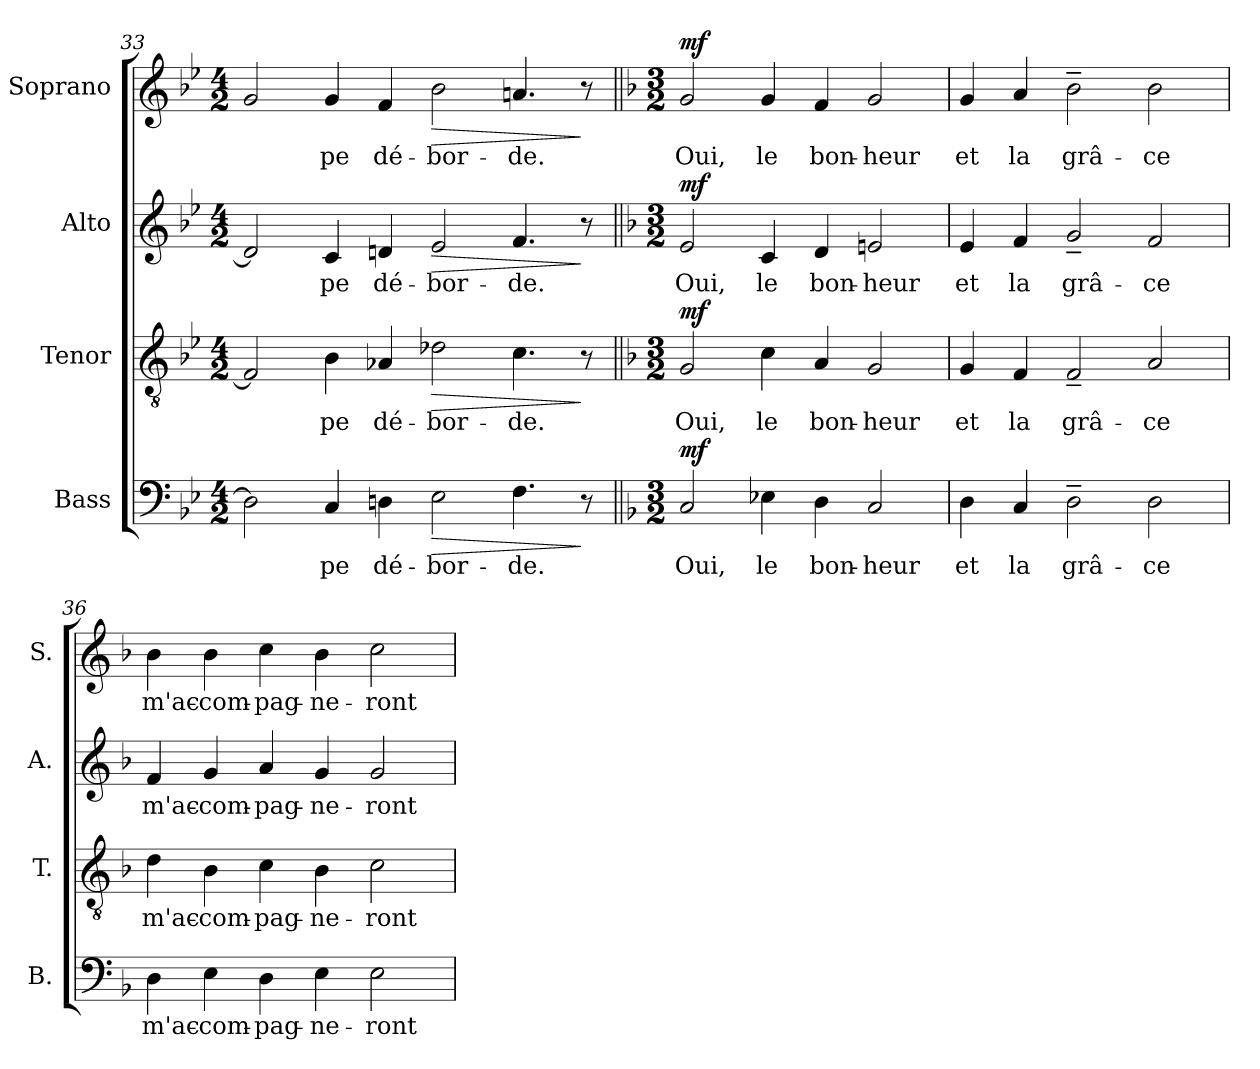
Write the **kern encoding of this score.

**kern	**text	**dynam	**kern	**text	**dynam	**kern	**text	**dynam	**kern	**text	**dynam
*part4	*part4	*part4	*part3	*part3	*part3	*part2	*part2	*part2	*part1	*part1	*part1
*staff4	*staff4	*staff4	*staff3	*staff3	*staff3	*staff2	*staff2	*staff2	*staff1	*staff1	*staff1
*I"Bass	*	*	*I"Tenor	*	*	*I"Alto	*	*	*I"Soprano	*	*
*I'B.	*	*	*I'T.	*	*	*I'A.	*	*	*I'S.	*	*
*clefF4	*	*	*clefGv2	*	*	*clefG2	*	*	*clefG2	*	*
*	*	*	*ITrd7c12	*	*	*	*	*	*	*	*
*k[b-e-]	*	*	*k[b-e-]	*	*	*k[b-e-]	*	*	*k[b-e-]	*	*
*B-:	*	*	*B-:	*	*	*B-:	*	*	*B-:	*	*
*M4/2	*	*	*M4/2	*	*	*M4/2	*	*	*M4/2	*	*
=33	=33	=33	=33	=33	=33	=33	=33	=33	=33	=33	=33
2D-i\]	.	.	2FFi/]	.	.	2d-i/]	.	.	2gi/	.	.
!	!LO:LY:b:color=#000000	!	!	!	!	!	!	!	!	!	!
!	!	!	!	!LO:LY:b:color=#000000	!	!	!	!	!	!	!
!	!	!	!	!	!	!	!LO:LY:b:color=#000000	!	!	!	!
!	!	!	!	!	!	!	!	!	!	!LO:LY:b:color=#000000	!
4Ci/	-pe	.	4BB-i\	-pe	.	4ci/	-pe	.	4gi/	-pe	.
!	!LO:LY:b:color=#000000	!	!	!	!	!	!	!	!	!	!
!	!	!	!	!LO:LY:b:color=#000000	!	!	!	!	!	!	!
!	!	!	!	!	!	!	!LO:LY:b:color=#000000	!	!	!	!
!	!	!	!	!	!	!	!	!	!	!LO:LY:b:color=#000000	!
4Dni\	dé-	.	4AA-Xi/	dé-	.	4dni/	dé-	.	4fi/	dé-	.
!	!LO:LY:b:color=#000000	!LO:HP:b	!	!	!	!	!	!	!	!	!
!	!	!	!	!LO:LY:b:color=#000000	!LO:HP:b	!	!	!	!	!	!
!	!	!	!	!	!	!	!LO:LY:b:color=#000000	!LO:HP:b	!	!	!
!	!	!	!	!	!	!	!	!	!	!LO:LY:b:color=#000000	!LO:HP:b
2E-i\	-bor-	>	2D-Xi\	-bor-	>	2e-i/	-bor-	>	2b-i\	-bor-	>
!	!LO:LY:b:color=#000000	!	!	!	!	!	!	!	!	!	!
!	!	!	!	!LO:LY:b:color=#000000	!	!	!	!	!	!	!
!	!	!	!	!	!	!	!LO:LY:b:color=#000000	!	!	!	!
!	!	!	!	!	!	!	!	!	!	!LO:LY:b:color=#000000	!
4.Fi\	-de.	.	4.Ci\	-de.	.	4.fi/	-de.	.	4.ani/	-de.	.
8r	.	]	8r	.	]	8r	.	]	8r	.	]
=34||	=34||	=34||	=34||	=34||	=34||	=34||	=34||	=34||	=34||	=34||	=34||
*k[b-]	*	*	*k[b-]	*	*	*k[b-]	*	*	*k[b-]	*	*
*F:	*	*	*F:	*	*	*F:	*	*	*F:	*	*
*M3/2	*	*	*M3/2	*	*	*M3/2	*	*	*M3/2	*	*
!	!LO:LY:b:color=#000000	!	!	!	!	!	!	!	!	!	!
!	!	!	!	!LO:LY:b:color=#000000	!	!	!	!	!	!	!
!	!	!	!	!	!	!	!LO:LY:b:color=#000000	!	!	!	!
!	!	!	!	!	!	!	!	!	!	!LO:LY:b:color=#000000	!
2Ci/	Oui,	mf	2GGi/	Oui,	mf	2ei/	Oui,	mf	2gi/	Oui,	mf
!	!LO:LY:b:color=#000000	!	!	!	!	!	!	!	!	!	!
!	!	!	!	!LO:LY:b:color=#000000	!	!	!	!	!	!	!
!	!	!	!	!	!	!	!LO:LY:b:color=#000000	!	!	!	!
!	!	!	!	!	!	!	!	!	!	!LO:LY:b:color=#000000	!
4E-Xi\	le	.	4Ci\	le	.	4ci/	le	.	4gi/	le	.
!	!LO:LY:b:color=#000000	!	!	!	!	!	!	!	!	!	!
!	!	!	!	!LO:LY:b:color=#000000	!	!	!	!	!	!	!
!	!	!	!	!	!	!	!LO:LY:b:color=#000000	!	!	!	!
!	!	!	!	!	!	!	!	!	!	!LO:LY:b:color=#000000	!
4Di\	bon-	.	4AAi/	bon-	.	4di/	bon-	.	4fi/	bon-	.
!	!LO:LY:b:color=#000000	!	!	!	!	!	!	!	!	!	!
!	!	!	!	!LO:LY:b:color=#000000	!	!	!	!	!	!	!
!	!	!	!	!	!	!	!LO:LY:b:color=#000000	!	!	!	!
!	!	!	!	!	!	!	!	!	!	!LO:LY:b:color=#000000	!
2Ci/	-heur	.	2GGi/	-heur	.	2eni/	-heur	.	2gi/	-heur	.
!!LO:PB:g=z
=35	=35	=35	=35	=35	=35	=35	=35	=35	=35	=35	=35
!	!LO:LY:b:color=#000000	!	!	!	!	!	!	!	!	!	!
!	!	!	!	!LO:LY:b:color=#000000	!	!	!	!	!	!	!
!	!	!	!	!	!	!	!LO:LY:b:color=#000000	!	!	!	!
!	!	!	!	!	!	!	!	!	!	!LO:LY:b:color=#000000	!
4Di\	et	.	4GGi/	et	.	4ei/	et	.	4gi/	et	.
!	!LO:LY:b:color=#000000	!	!	!	!	!	!	!	!	!	!
!	!	!	!	!LO:LY:b:color=#000000	!	!	!	!	!	!	!
!	!	!	!	!	!	!	!LO:LY:b:color=#000000	!	!	!	!
!	!	!	!	!	!	!	!	!	!	!LO:LY:b:color=#000000	!
4Ci/	la	.	4FFi/	la	.	4fi/	la	.	4ai/	la	.
!	!LO:LY:b:color=#000000	!	!	!	!	!	!	!	!	!	!
!	!	!	!	!LO:LY:b:color=#000000	!	!	!	!	!	!	!
!	!	!	!	!	!	!	!LO:LY:b:color=#000000	!	!	!	!
!	!	!	!	!	!	!	!	!	!	!LO:LY:b:color=#000000	!
2D~i\	grâ-	.	2FF~i/	grâ-	.	2g~i/	grâ-	.	2b-~i\	grâ-	.
!	!LO:LY:b:color=#000000	!	!	!	!	!	!	!	!	!	!
!	!	!	!	!LO:LY:b:color=#000000	!	!	!	!	!	!	!
!	!	!	!	!	!	!	!LO:LY:b:color=#000000	!	!	!	!
!	!	!	!	!	!	!	!	!	!	!LO:LY:b:color=#000000	!
2Di\	-ce	.	2AAi/	-ce	.	2fi/	-ce	.	2b-i\	-ce	.
=36	=36	=36	=36	=36	=36	=36	=36	=36	=36	=36	=36
!	!LO:LY:b:color=#000000	!	!	!	!	!	!	!	!	!	!
!	!	!	!	!LO:LY:b:color=#000000	!	!	!	!	!	!	!
!	!	!	!	!	!	!	!LO:LY:b:color=#000000	!	!	!	!
!	!	!	!	!	!	!	!	!	!	!LO:LY:b:color=#000000	!
4Di\	m'ac-	.	4Di\	m'ac-	.	4fi/	m'ac-	.	4b-i\	m'ac-	.
!	!LO:LY:b:color=#000000	!	!	!	!	!	!	!	!	!	!
!	!	!	!	!LO:LY:b:color=#000000	!	!	!	!	!	!	!
!	!	!	!	!	!	!	!LO:LY:b:color=#000000	!	!	!	!
!	!	!	!	!	!	!	!	!	!	!LO:LY:b:color=#000000	!
4Ei\	-com-	.	4BB-i\	-com-	.	4gi/	-com-	.	4b-i\	-com-	.
!	!LO:LY:b:color=#000000	!	!	!	!	!	!	!	!	!	!
!	!	!	!	!LO:LY:b:color=#000000	!	!	!	!	!	!	!
!	!	!	!	!	!	!	!LO:LY:b:color=#000000	!	!	!	!
!	!	!	!	!	!	!	!	!	!	!LO:LY:b:color=#000000	!
4Di\	-pag-	.	4Ci\	-pag-	.	4ai/	-pag-	.	4cci\	-pag-	.
!	!LO:LY:b:color=#000000	!	!	!	!	!	!	!	!	!	!
!	!	!	!	!LO:LY:b:color=#000000	!	!	!	!	!	!	!
!	!	!	!	!	!	!	!LO:LY:b:color=#000000	!	!	!	!
!	!	!	!	!	!	!	!	!	!	!LO:LY:b:color=#000000	!
4Ei\	-ne-	.	4BB-i\	-ne-	.	4gi/	-ne-	.	4b-i\	-ne-	.
!	!LO:LY:b:color=#000000	!	!	!	!	!	!	!	!	!	!
!	!	!	!	!LO:LY:b:color=#000000	!	!	!	!	!	!	!
!	!	!	!	!	!	!	!LO:LY:b:color=#000000	!	!	!	!
!	!	!	!	!	!	!	!	!	!	!LO:LY:b:color=#000000	!
2Ei\	-ront	.	2Ci\	-ront	.	2gi/	-ront	.	2cci\	-ront	.
=	=	=	=	=	=	=	=	=	=	=	=
*-	*-	*-	*-	*-	*-	*-	*-	*-	*-	*-	*-
